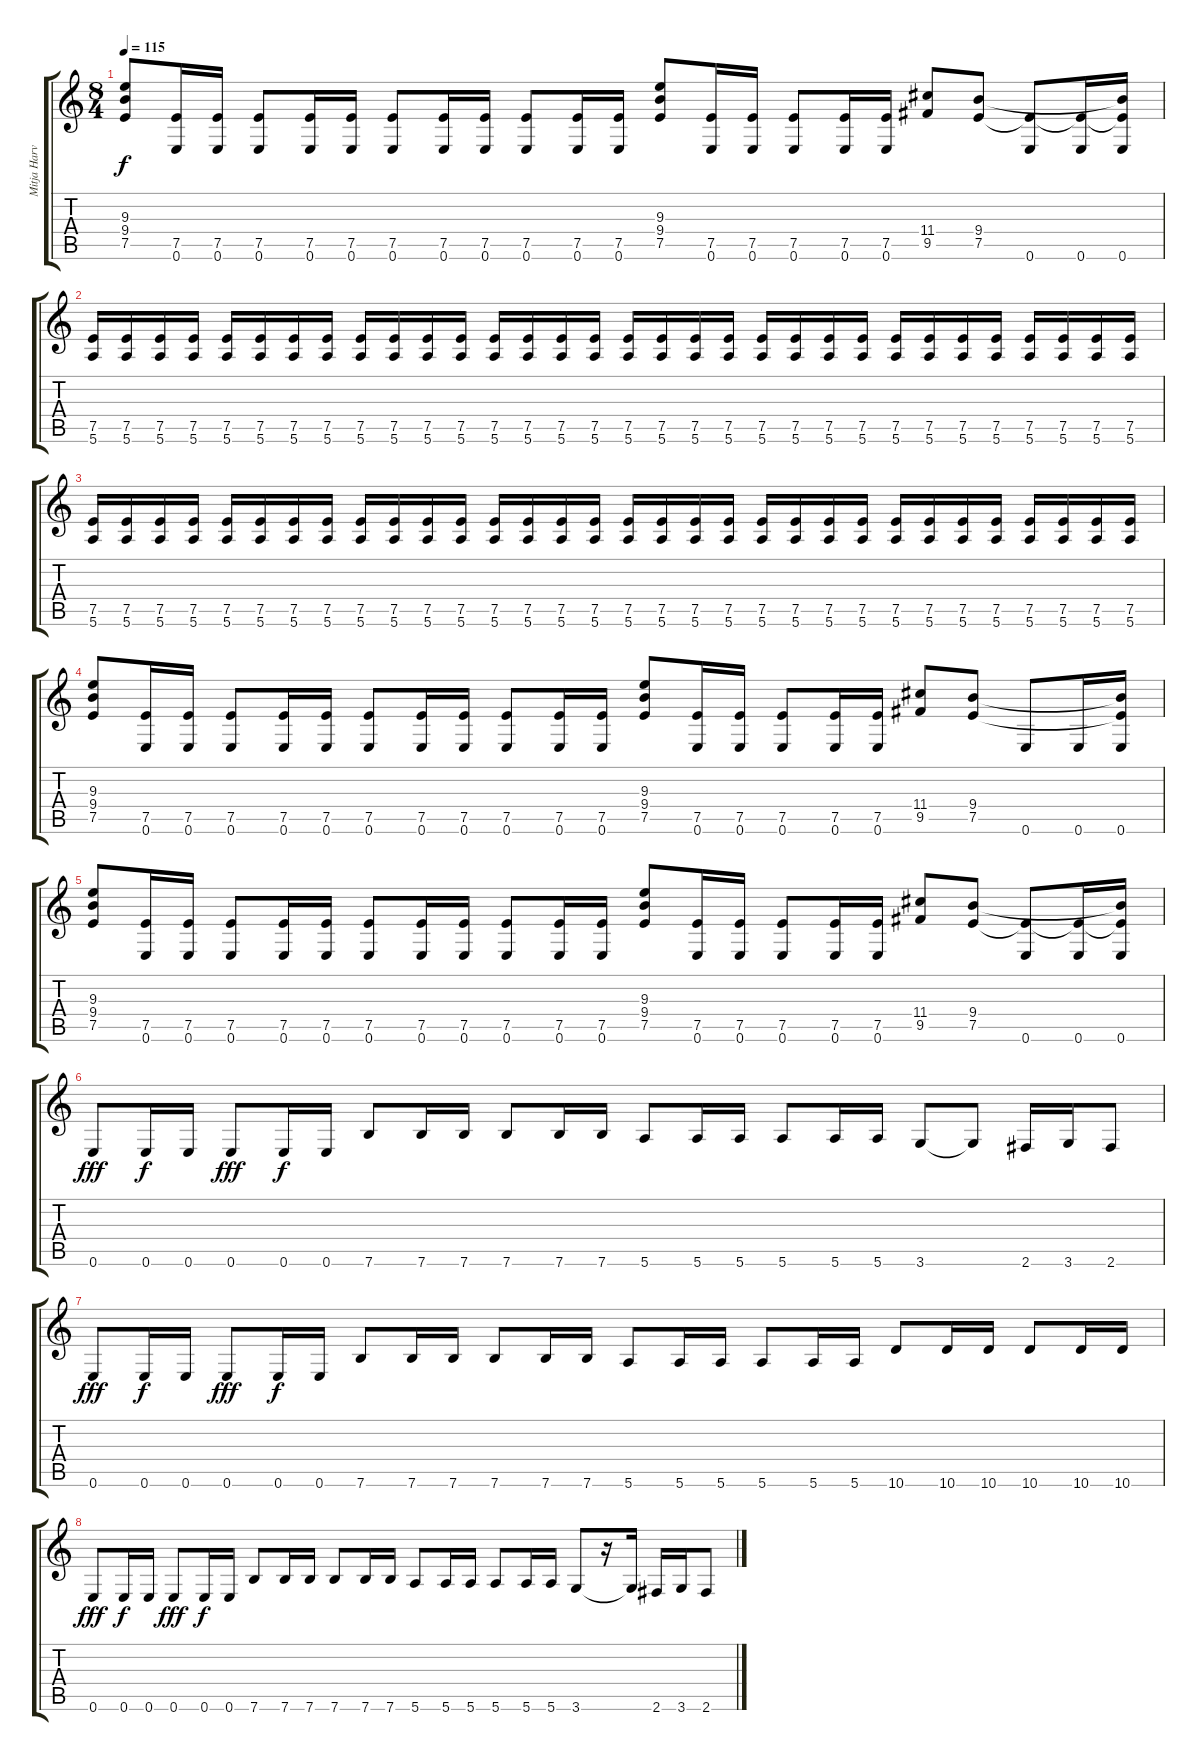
\track ("Mitja Harvilahti" "Mitja Harv") {instrument distortionguitar}
\staff {score tabs}
\tuning (E4 B3 G3 D3 A2 E2) {hide}
\ts (8 4)
\tempo 115
\clef g2
\ks c
(9.3 9.4 7.5).8{dy f} (7.5 0.6).16 (7.5 0.6).16 (7.5 0.6).8 (7.5 0.6).16 (7.5 0.6).16 (7.5 0.6).8 (7.5 0.6).16 (7.5 0.6).16 (7.5 0.6).8 (7.5 0.6).16 (7.5 0.6).16 (9.3 9.4 7.5).8 (7.5 0.6).16 (7.5 0.6).16 (7.5 0.6).8 (7.5 0.6).16 (7.5 0.6).16 (11.4 9.5).8 (9.4 7.5).8 (7.5{t} 0.6).8 (7.5{t} 0.6).16 (9.4{t} 7.5{t} 0.6).16 |
(7.5 5.6).16 (7.5 5.6).16 (7.5 5.6).16 (7.5 5.6).16 (7.5 5.6).16 (7.5 5.6).16 (7.5 5.6).16 (7.5 5.6).16 (7.5 5.6).16 (7.5 5.6).16 (7.5 5.6).16 (7.5 5.6).16 (7.5 5.6).16 (7.5 5.6).16 (7.5 5.6).16 (7.5 5.6).16 (7.5 5.6).16 (7.5 5.6).16 (7.5 5.6).16 (7.5 5.6).16 (7.5 5.6).16 (7.5 5.6).16 (7.5 5.6).16 (7.5 5.6).16 (7.5 5.6).16 (7.5 5.6).16 (7.5 5.6).16 (7.5 5.6).16 (7.5 5.6).16 (7.5 5.6).16 (7.5 5.6).16 (7.5 5.6).16 |
(7.5 5.6).16 (7.5 5.6).16 (7.5 5.6).16 (7.5 5.6).16 (7.5 5.6).16 (7.5 5.6).16 (7.5 5.6).16 (7.5 5.6).16 (7.5 5.6).16 (7.5 5.6).16 (7.5 5.6).16 (7.5 5.6).16 (7.5 5.6).16 (7.5 5.6).16 (7.5 5.6).16 (7.5 5.6).16 (7.5 5.6).16 (7.5 5.6).16 (7.5 5.6).16 (7.5 5.6).16 (7.5 5.6).16 (7.5 5.6).16 (7.5 5.6).16 (7.5 5.6).16 (7.5 5.6).16 (7.5 5.6).16 (7.5 5.6).16 (7.5 5.6).16 (7.5 5.6).16 (7.5 5.6).16 (7.5 5.6).16 (7.5 5.6).16 |
(9.3 9.4 7.5).8 (7.5 0.6).16 (7.5 0.6).16 (7.5 0.6).8 (7.5 0.6).16 (7.5 0.6).16 (7.5 0.6).8 (7.5 0.6).16 (7.5 0.6).16 (7.5 0.6).8 (7.5 0.6).16 (7.5 0.6).16 (9.3 9.4 7.5).8 (7.5 0.6).16 (7.5 0.6).16 (7.5 0.6).8 (7.5 0.6).16 (7.5 0.6).16 (11.4 9.5).8 (9.4 7.5).8 0.6.8 0.6.16 (9.4{t} 7.5{t} 0.6).16 |
(9.3 9.4 7.5).8 (7.5 0.6).16 (7.5 0.6).16 (7.5 0.6).8 (7.5 0.6).16 (7.5 0.6).16 (7.5 0.6).8 (7.5 0.6).16 (7.5 0.6).16 (7.5 0.6).8 (7.5 0.6).16 (7.5 0.6).16 (9.3 9.4 7.5).8 (7.5 0.6).16 (7.5 0.6).16 (7.5 0.6).8 (7.5 0.6).16 (7.5 0.6).16 (11.4 9.5).8 (9.4 7.5).8 (7.5{t} 0.6).8 (7.5{t} 0.6).16 (9.4{t} 7.5{t} 0.6).16 |
0.6.8{dy fff} 0.6.16{dy f} 0.6.16 0.6.8{dy fff} 0.6.16{dy f} 0.6.16 7.6.8 7.6.16 7.6.16 7.6.8 7.6.16 7.6.16 5.6.8 5.6.16 5.6.16 5.6.8 5.6.16 5.6.16 3.6.8 3.6{t}.8 2.6.16 3.6.16 2.6.8 |
0.6.8{dy fff} 0.6.16{dy f} 0.6.16 0.6.8{dy fff} 0.6.16{dy f} 0.6.16 7.6.8 7.6.16 7.6.16 7.6.8 7.6.16 7.6.16 5.6.8 5.6.16 5.6.16 5.6.8 5.6.16 5.6.16 10.6.8 10.6.16 10.6.16 10.6.8 10.6.16 10.6.16 |
0.6.8{dy fff} 0.6.16{dy f} 0.6.16 0.6.8{dy fff} 0.6.16{dy f} 0.6.16 7.6.8 7.6.16 7.6.16 7.6.8 7.6.16 7.6.16 5.6.8 5.6.16 5.6.16 5.6.8 5.6.16 5.6.16 3.6.8 r.16 3.6{t}.16 2.6.16 3.6.16 2.6.8
